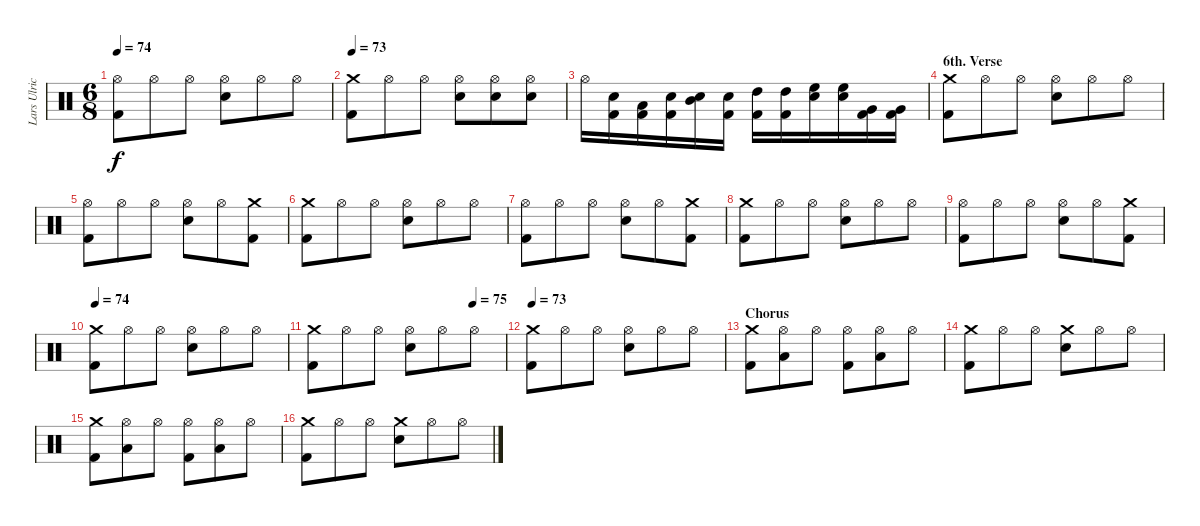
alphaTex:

\track ("Lars Ulrich (Drums)" "Lars Ulric") {instrument percussion}
\staff {score}
\articulation defaults
\ts (6 8)
\tempo 74
\clef neutral
\ks c
("Kick (hit) 2" "Hi-Hat (open)").8{dy f} "Hi-Hat (open)".8 "Hi-Hat (open)".8 ("Snare (hit) 2" "Hi-Hat (open)").8 "Hi-Hat (open)".8 "Hi-Hat (open)".8 |
\tempo 73
("Kick (hit) 2" "Crash medium (hit)").8 "Hi-Hat (open)".8 "Hi-Hat (open)".8 ("Snare (hit) 2" "Hi-Hat (open)").8 ("Snare (hit) 2" "Hi-Hat (open)").8 ("Snare (hit) 2" "Hi-Hat (open)").8 |
"Hi-Hat (open)".16 ("Snare (hit) 2" "Kick (hit) 2").16 ("Low Tom (hit)" "Kick (hit) 2").16 ("Snare (hit) 2" "Kick (hit) 2").16 ("Mid Tom (hit)" "Snare (hit) 2").16 ("Snare (hit) 2" "Kick (hit) 2").16 ("High Tom (hit)" "Kick (hit) 2").16 ("High Tom (hit)" "Kick (hit) 2").16 ("High Floor Tom (hit)" "Snare (hit) 2").16 ("High Floor Tom (hit)" "Snare (hit) 2").16 ("Very Low Tom (hit)" "Kick (hit) 2").16 ("Very Low Tom (hit)" "Kick (hit) 2").16 |
\section ("" "6th. Verse")
("Kick (hit) 2" "Crash medium (hit)").8 "Hi-Hat (open)".8 "Hi-Hat (open)".8 ("Snare (hit) 2" "Hi-Hat (open)").8 "Hi-Hat (open)".8 "Hi-Hat (open)".8 |
("Kick (hit) 2" "Hi-Hat (open)").8 "Hi-Hat (open)".8 "Hi-Hat (open)".8 ("Snare (hit) 2" "Hi-Hat (open)").8 "Hi-Hat (open)".8 ("Kick (hit) 2" "Crash medium (hit)").8 |
("Kick (hit) 2" "Crash medium (hit)").8 "Hi-Hat (open)".8 "Hi-Hat (open)".8 ("Snare (hit) 2" "Hi-Hat (open)").8 "Hi-Hat (open)".8 "Hi-Hat (open)".8 |
("Kick (hit) 2" "Hi-Hat (open)").8 "Hi-Hat (open)".8 "Hi-Hat (open)".8 ("Snare (hit) 2" "Hi-Hat (open)").8 "Hi-Hat (open)".8 ("Kick (hit) 2" "Crash medium (hit)").8 |
("Kick (hit) 2" "Crash medium (hit)").8 "Hi-Hat (open)".8 "Hi-Hat (open)".8 ("Snare (hit) 2" "Hi-Hat (open)").8 "Hi-Hat (open)".8 "Hi-Hat (open)".8 |
("Kick (hit) 2" "Hi-Hat (open)").8 "Hi-Hat (open)".8 "Hi-Hat (open)".8 ("Snare (hit) 2" "Hi-Hat (open)").8 "Hi-Hat (open)".8 ("Kick (hit) 2" "Crash medium (hit)").8 |
\tempo 74
("Kick (hit) 2" "Crash medium (hit)").8 "Hi-Hat (open)".8 "Hi-Hat (open)".8 ("Snare (hit) 2" "Hi-Hat (open)").8 "Hi-Hat (open)".8 "Hi-Hat (open)".8 |
\tempo (75 0.8333333333333334)
("Kick (hit) 2" "Crash medium (hit)").8 "Hi-Hat (open)".8 "Hi-Hat (open)".8 ("Snare (hit) 2" "Hi-Hat (open)").8 "Hi-Hat (open)".8 "Hi-Hat (open)".8 |
\tempo 73
("Kick (hit) 2" "Crash medium (hit)").8 "Hi-Hat (open)".8 "Hi-Hat (open)".8 ("Snare (hit) 2" "Hi-Hat (open)").8 "Hi-Hat (open)".8 "Hi-Hat (open)".8 |
\section ("" "Chorus")
("Kick (hit) 2" "Crash medium (hit)").8 ("Low Tom (hit)" "Hi-Hat (open)").8 "Hi-Hat (open)".8 ("Kick (hit) 2" "Hi-Hat (open)").8 ("Low Tom (hit)" "Hi-Hat (open)").8 "Hi-Hat (open)".8 |
("Kick (hit) 2" "Crash medium (hit)").8 "Hi-Hat (open)".8 "Hi-Hat (open)".8 ("Snare (hit) 2" "Crash medium (hit)").8 "Hi-Hat (open)".8 "Hi-Hat (open)".8 |
("Kick (hit) 2" "Crash medium (hit)").8 ("Low Tom (hit)" "Hi-Hat (open)").8 "Hi-Hat (open)".8 ("Kick (hit) 2" "Hi-Hat (open)").8 ("Low Tom (hit)" "Hi-Hat (open)").8 "Hi-Hat (open)".8 |
("Kick (hit) 2" "Crash medium (hit)").8 "Hi-Hat (open)".8 "Hi-Hat (open)".8 ("Crash medium (hit)" "Snare (hit) 2").8 "Hi-Hat (open)".8 "Hi-Hat (open)".8
